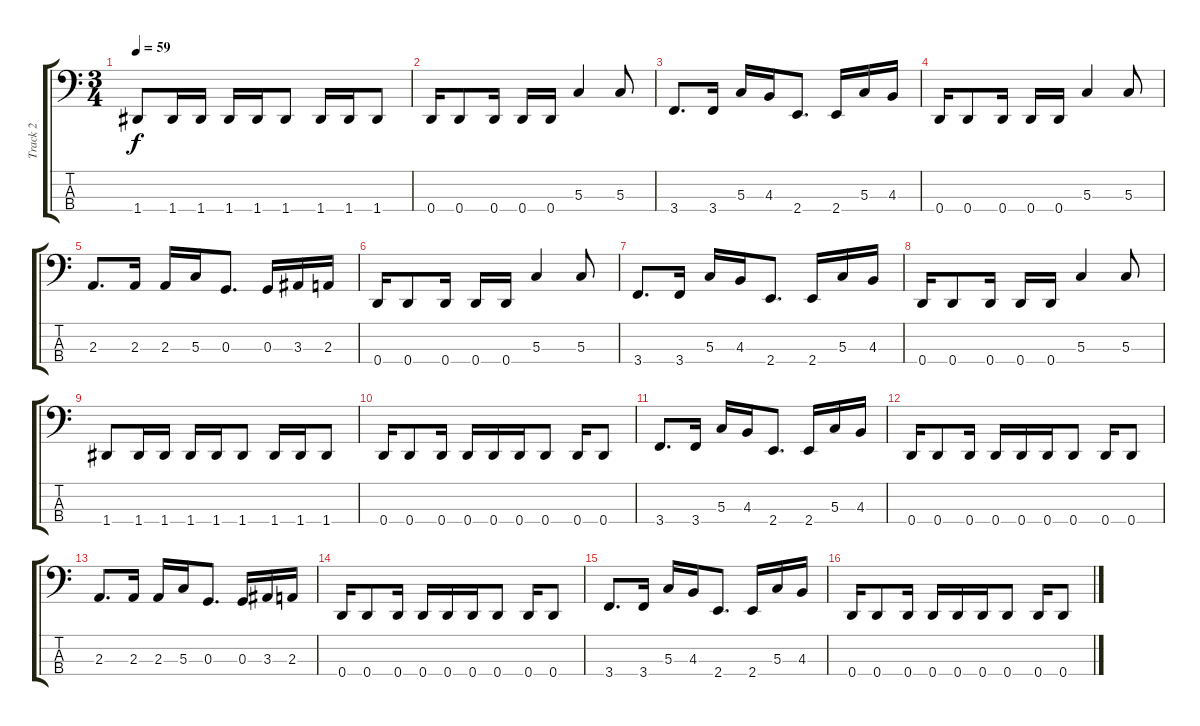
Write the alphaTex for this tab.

\track ("Track 2" "Track 2") {instrument electricbassfinger}
\staff {score tabs}
\tuning (F2 C2 G1 D1) {hide}
\ts (3 4)
\tempo 59
\clef f4
\ks c
1.4.8{dy f} 1.4.16 1.4.16 1.4.16 1.4.16 1.4.8 1.4.16 1.4.16 1.4.8 |
0.4.16 0.4.8 0.4.16 0.4.16 0.4.16 5.3.4 5.3.8 |
3.4.8{d} 3.4.16 5.3.16 4.3.16 2.4.8{d} 2.4.16 5.3.16 4.3.16 |
0.4.16 0.4.8 0.4.16 0.4.16 0.4.16 5.3.4 5.3.8 |
2.3.8{d} 2.3.16 2.3.16 5.3.16 0.3.8{d} 0.3.16 3.3.16 2.3.16 |
0.4.16 0.4.8 0.4.16 0.4.16 0.4.16 5.3.4 5.3.8 |
3.4.8{d} 3.4.16 5.3.16 4.3.16 2.4.8{d} 2.4.16 5.3.16 4.3.16 |
0.4.16 0.4.8 0.4.16 0.4.16 0.4.16 5.3.4 5.3.8 |
1.4.8 1.4.16 1.4.16 1.4.16 1.4.16 1.4.8 1.4.16 1.4.16 1.4.8 |
0.4.16 0.4.8 0.4.16 0.4.16 0.4.16 0.4.16 0.4.8 0.4.16 0.4.8 |
3.4.8{d} 3.4.16 5.3.16 4.3.16 2.4.8{d} 2.4.16 5.3.16 4.3.16 |
0.4.16 0.4.8 0.4.16 0.4.16 0.4.16 0.4.16 0.4.8 0.4.16 0.4.8 |
2.3.8{d} 2.3.16 2.3.16 5.3.16 0.3.8{d} 0.3.16 3.3.16 2.3.16 |
0.4.16 0.4.8 0.4.16 0.4.16 0.4.16 0.4.16 0.4.8 0.4.16 0.4.8 |
3.4.8{d} 3.4.16 5.3.16 4.3.16 2.4.8{d} 2.4.16 5.3.16 4.3.16 |
0.4.16 0.4.8 0.4.16 0.4.16 0.4.16 0.4.16 0.4.8 0.4.16 0.4.8
